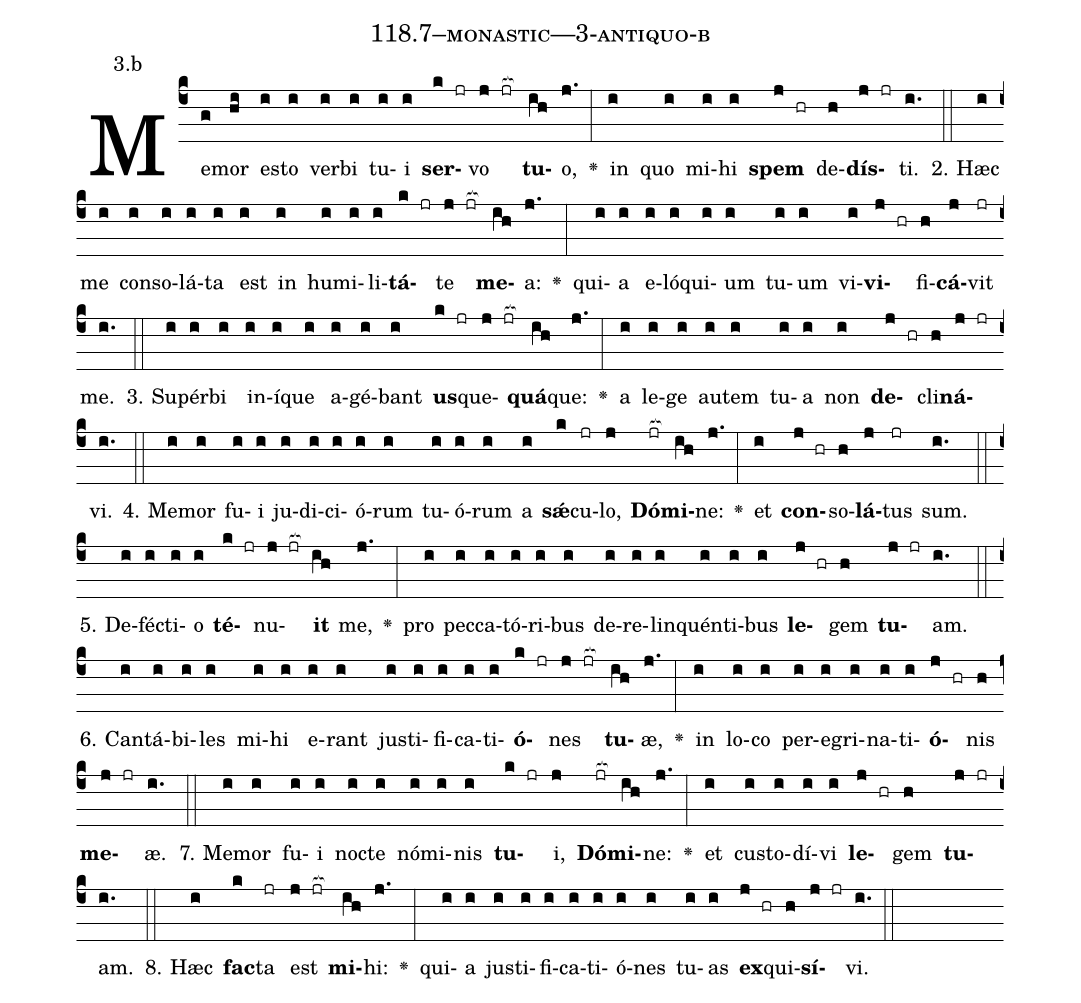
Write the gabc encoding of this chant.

name: 118.7--monastic---3-antiquo-b;
annotation: 3.b;
%%
(c4)Me(g)mor(hi) es(i)to(i) ver(i)bi(i) tu(i)i(i) <b>ser</b>(k jr)vo(j jr[ocb:1{]) <b>tu</b>(ih[ocb:0}])o,(j.) <v>\greheightstar</v>(:) in(i) quo(i) mi(i)hi(i) <b>spem</b>(j hr) de(h)<b>dís</b>(j jr)ti.(i.) (::)
2. Hæc(i) me(i) con(i)so(i)lá(i)ta(i) est(i) in(i) hu(i)mi(i)li(i)<b>tá</b>(k jr)te(j jr[ocb:1{]) <b>me</b>(ih[ocb:0}])a:(j.) <v>\greheightstar</v>(:) qui(i)a(i) e(i)ló(i)qui(i)um(i) tu(i)um(i) vi(i)<b>vi</b>(j hr)fi(h)<b>cá</b>(j)vit(jr) me.(i.) (::)
3. Su(i)pér(i)bi(i) in(i)í(i)que(i) a(i)gé(i)bant(i) <b>us</b>(k jr)que(j jr[ocb:1{])<b>quá</b>(ih[ocb:0}])que:(j.) <v>\greheightstar</v>(:) a(i) le(i)ge(i) au(i)tem(i) tu(i)a(i) non(i) <b>de</b>(j hr)cli(h)<b>ná</b>(j jr)vi.(i.) (::)
4. Me(i)mor(i) fu(i)i(i) ju(i)di(i)ci(i)ó(i)rum(i) tu(i)ó(i)rum(i) a(i) <b>sǽ</b>(k)cu(jr)lo,(j) <b>Dó</b>(jr[ocb:1{])<b>mi</b>(ih[ocb:0}])ne:(j.) <v>\greheightstar</v>(:) et(i) <b>con</b>(j hr)so(h)<b>lá</b>(j)tus(jr) sum.(i.) (::)
5. De(i)féc(i)ti(i)o(i) <b>té</b>(k jr)nu(j jr[ocb:1{])<b>it</b>(ih[ocb:0}]) me,(j.) <v>\greheightstar</v>(:) pro(i) pec(i)ca(i)tó(i)ri(i)bus(i) de(i)re(i)lin(i)quén(i)ti(i)bus(i) <b>le</b>(j hr)gem(h) <b>tu</b>(j jr)am.(i.) (::)
6. Can(i)tá(i)bi(i)les(i) mi(i)hi(i) e(i)rant(i) jus(i)ti(i)fi(i)ca(i)ti(i)<b>ó</b>(k jr)nes(j jr[ocb:1{]) <b>tu</b>(ih[ocb:0}])æ,(j.) <v>\greheightstar</v>(:) in(i) lo(i)co(i) per(i)e(i)gri(i)na(i)ti(i)<b>ó</b>(j hr)nis(h) <b>me</b>(j jr)æ.(i.) (::)
7. Me(i)mor(i) fu(i)i(i) noc(i)te(i) nó(i)mi(i)nis(i) <b>tu</b>(k jr)i,(j) <b>Dó</b>(jr[ocb:1{])<b>mi</b>(ih[ocb:0}])ne:(j.) <v>\greheightstar</v>(:) et(i) cus(i)to(i)dí(i)vi(i) <b>le</b>(j hr)gem(h) <b>tu</b>(j jr)am.(i.) (::)
8. Hæc(i) <b>fac</b>(k)ta(jr) est(j jr[ocb:1{]) <b>mi</b>(ih[ocb:0}])hi:(j.) <v>\greheightstar</v>(:) qui(i)a(i) jus(i)ti(i)fi(i)ca(i)ti(i)ó(i)nes(i) tu(i)as(i) <b>ex</b>(j hr)qui(h)<b>sí</b>(j jr)vi.(i.) (::)
